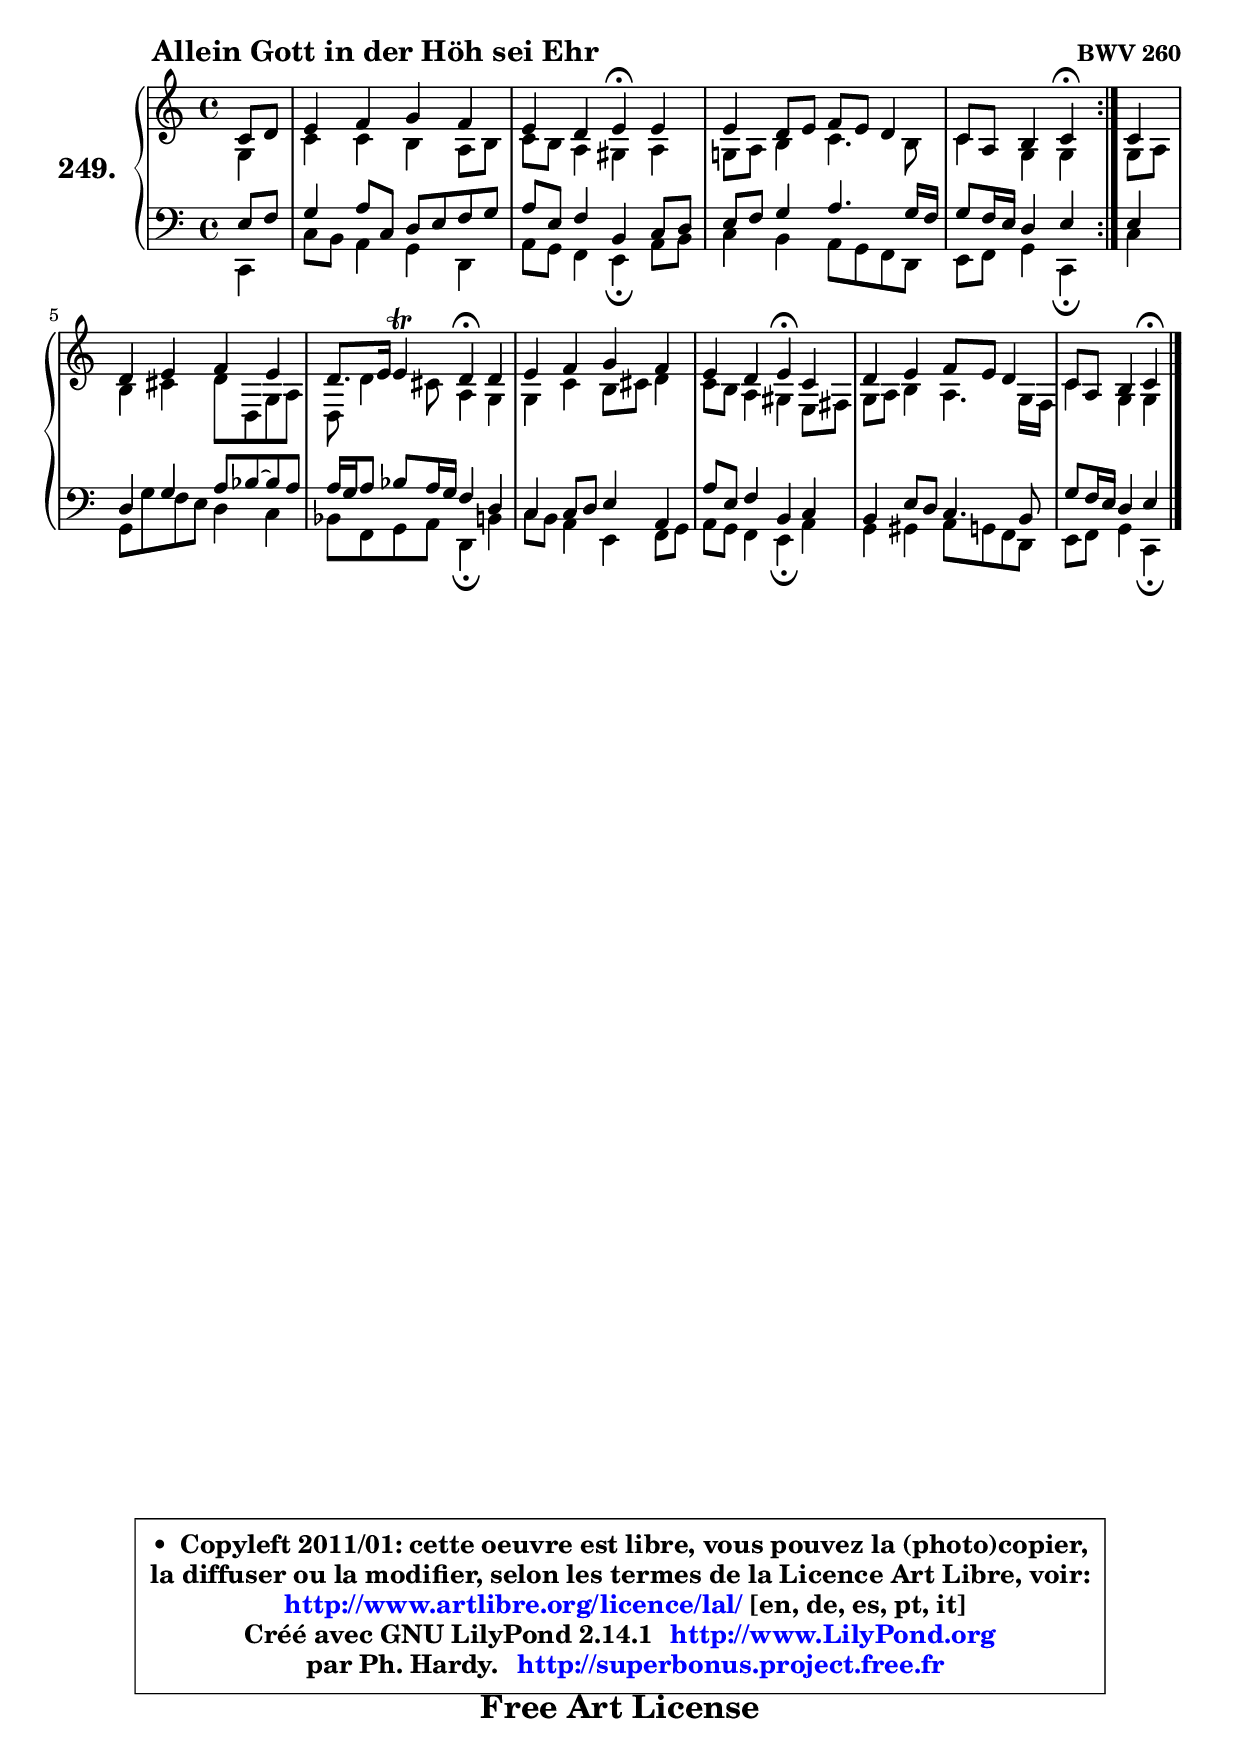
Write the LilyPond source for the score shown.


\version "2.14.1"

    \paper {
%	system-system-spacing #'padding = #0.1
%	score-system-spacing #'padding = #0.1
%	ragged-bottom = ##f
%	ragged-last-bottom = ##f
	}

    \header {
      opus = \markup { \bold "BWV 260" }
      piece = \markup { \hspace #9 \fontsize #2 \bold "Allein Gott in der Höh sei Ehr" }
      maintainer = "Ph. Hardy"
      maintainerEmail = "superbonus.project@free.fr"
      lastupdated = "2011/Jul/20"
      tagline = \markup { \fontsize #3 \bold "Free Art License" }
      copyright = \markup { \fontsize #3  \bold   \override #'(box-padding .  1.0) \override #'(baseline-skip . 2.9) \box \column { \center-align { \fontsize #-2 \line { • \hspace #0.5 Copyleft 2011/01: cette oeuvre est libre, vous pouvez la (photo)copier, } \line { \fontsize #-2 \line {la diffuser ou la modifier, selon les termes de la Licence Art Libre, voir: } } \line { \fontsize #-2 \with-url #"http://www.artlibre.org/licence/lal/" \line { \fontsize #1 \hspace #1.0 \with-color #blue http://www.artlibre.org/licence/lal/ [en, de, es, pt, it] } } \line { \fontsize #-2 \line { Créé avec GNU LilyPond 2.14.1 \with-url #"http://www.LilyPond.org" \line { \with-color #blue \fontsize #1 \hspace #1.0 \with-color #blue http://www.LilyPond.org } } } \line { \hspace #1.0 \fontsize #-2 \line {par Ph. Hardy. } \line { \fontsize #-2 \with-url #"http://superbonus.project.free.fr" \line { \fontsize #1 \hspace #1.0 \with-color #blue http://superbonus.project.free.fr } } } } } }

	  }

  guidemidi = {
	\repeat volta 2 {
        r4 |
        R1 |
        r2 \tempo 4 = 30 r4 \tempo 4 = 78 r4 |
        R1 |
        r2 \tempo 4 = 30 r4 \tempo 4 = 78 } %fin du repeat
        r4 |
        R1 |
        r2 \tempo 4 = 30 r2 |
        R1 |
        r2 \tempo 4 = 30 r4 \tempo 4 = 78 r4 |
        R1 |
        r2 \tempo 4 = 30 r4
	}

  upper = {
\displayLilyMusic \transpose g c {
	\time 4/4
	\key g \major
	\clef treble
	\partial 4
	\voiceOne
	<< { 
	% SOPRANO
	\set Voice.midiInstrument = "acoustic grand"
	\relative c'' {
	\repeat volta 2 {
        g8 a |
        b4 c d c |
        b4 a b\fermata b |
        b4 a8 b c b a4 |
        g8 e fis4 g\fermata } %fin du repeat
        g4 |
        a4 b c b |
        a8. b16 b4\trill a\fermata a |
        b4 c d c |
        b4 a b\fermata g |
        a4 b c8 b a4 |
        g8 e fis4 g\fermata
        \bar "|."
	} % fin de relative
	}

	\context Voice="1" { \voiceTwo 
	% ALTO
	\set Voice.midiInstrument = "acoustic grand"
	\relative c' {
	\repeat volta 2 {
        d4 |
        g4 g fis e8 fis |
        g8 fis e4 dis e |
        d!8 e fis4 g4. fis8 |
        g4 d d } %fin du repeat
        d8 e |
        fis4 gis a8 a, d e |
        a,8 a'4 gis8 e4 d |
        d4 g fis8 gis a4 |
        g8 fis e4 dis b8 cis |
        d8 e fis4 e4. d16 c |
        g'4 d d
        \bar "|."
	} % fin de relative
	\oneVoice
	} >>
}
	}

    lower = {
\transpose g c {
	\time 4/4
	\key g \major
	\clef bass
	\partial 4
	\voiceOne
	<< { 
	% TENOR
	\set Voice.midiInstrument = "acoustic grand"
	\relative c' {
	\repeat volta 2 {
        b8 c |
        d4 e8 g, a b c d |
        e8 b c4 fis, g8 a |
        b8 c d4 e4. d16 c |
        d8 c16 b a4 b } %fin du repeat
        b4 |
        a4 d e8 f ~ f e |
        e16 d e8 f e16 d c4 a |
        g4 g8 a b4 e, |
        e'8 b c4 fis, g |
        fis4 b8 a g4. fis8 |
        d'8 c16 b a4 b
        \bar "|."
	} % fin de relative
	}
	\context Voice="1" { \voiceTwo 
	% BASS
	\set Voice.midiInstrument = "acoustic grand"
	\relative c {
	\repeat volta 2 {
        g4 |
        g'8 fis e4 d a |
        e'8 d c4 b\fermata e8 fis |
        g4 fis e8 d c a |
        b8 c d4 g,\fermata } %fin du repeat
        g'4 |
        d8 d' c b a4 g |
        f8 c d e a,4\fermata fis' |
        g8 fis e4 b c8 d |
        e8 d c4 b\fermata e |
        d4 dis e8 d c a |
        b8 c d4 g,\fermata
        \bar "|."
	} % fin de relative
	\oneVoice
	} >>
}
	}


    \score { 

	\new PianoStaff <<
	\set PianoStaff.instrumentName = \markup { \bold \huge "249." }
	\new Staff = "upper" \upper
	\new Staff = "lower" \lower
	>>

    \layout {
%	ragged-last = ##f
	   }

         } % fin de score

  \score {
    \unfoldRepeats { << \guidemidi \upper \lower >> }
    \midi {
    \context {
     \Staff
      \remove "Staff_performer"
               }

     \context {
      \Voice
       \consists "Staff_performer"
                }

     \context { 
      \Score
      tempoWholesPerMinute = #(ly:make-moment 78 4)
		}
	    }
	}


